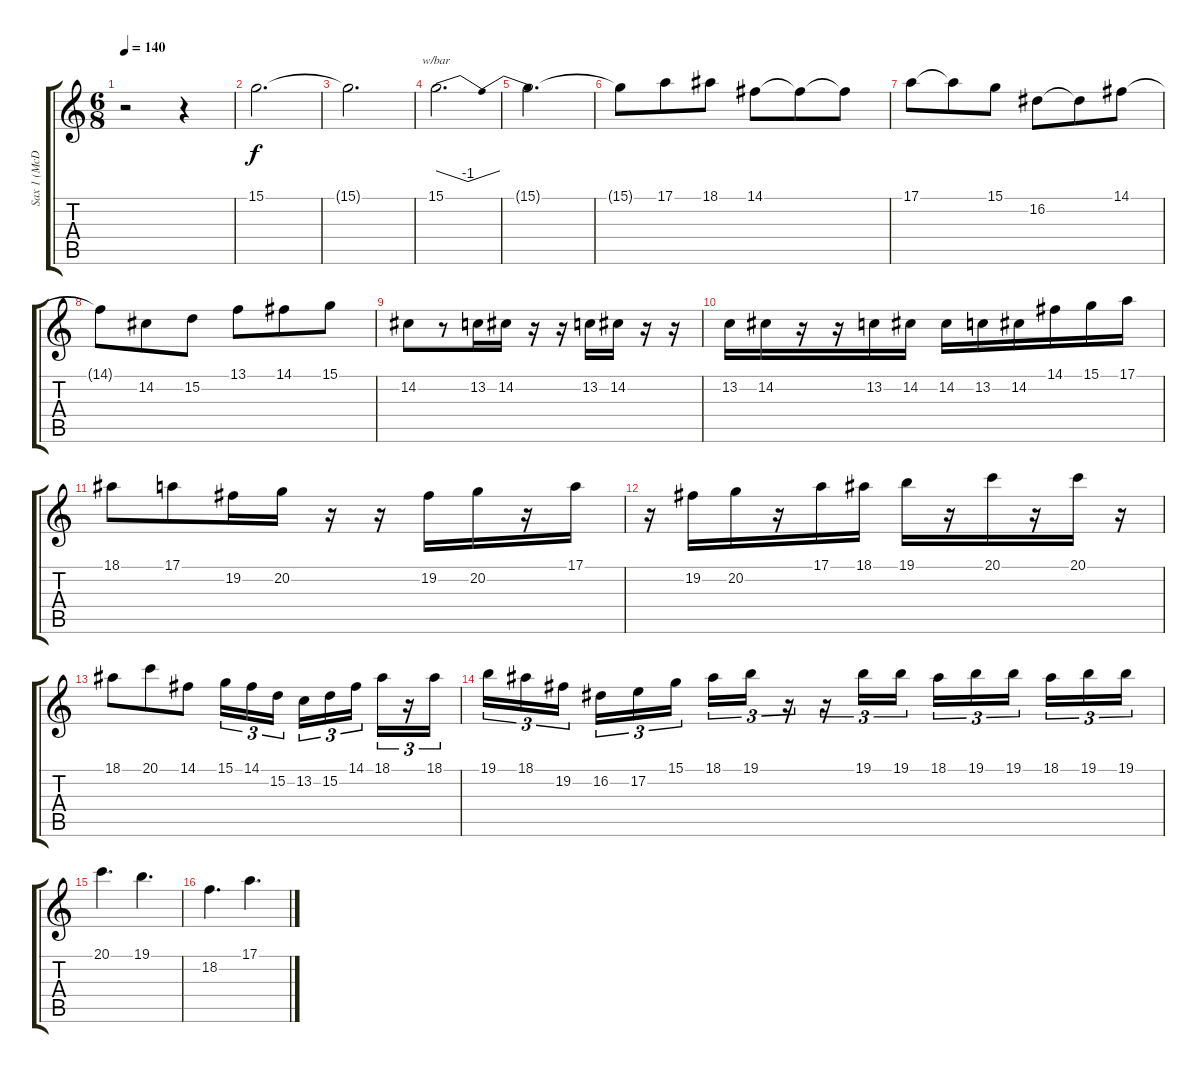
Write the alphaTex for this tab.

\track ("Sax 1 (McDonald)" "Sax 1 (McD") {instrument tenorsax}
\staff {score tabs}
\tuning (E4 B3 G3 D3 A2 E2) {hide}
\ts (6 8)
\tempo 140
\clef g2
\ks c
r.2{dy f} r.4 |
15.1.2{d} |
15.1{t}.2{d} |
15.1.2{d tbe (dip default 0 0 30 -4 60 0)} |
15.1{t}.2{d} |
15.1{t}.8 17.1.8 18.1.8 14.1.8 14.1{t}.8 14.1{t}.8 |
17.1.8 17.1{t}.8 15.1.8 16.2.8 16.2{t}.8 14.1.8 |
14.1{t}.8 14.2.8 15.2.8 13.1.8 14.1.8 15.1.8 |
14.2.8 r.8 13.2.16 14.2.16 r.16 r.16 13.2.16 14.2.16 r.16 r.16 |
13.2.16 14.2.16 r.16 r.16 13.2.16 14.2.16 14.2.16 13.2.16 14.2.16 14.1.16 15.1.16 17.1.16 |
18.1.8 17.1.8 19.2.16 20.2.16 r.16 r.16 19.2.16 20.2.16 r.16 17.1.16 |
r.16 19.2.16 20.2.16 r.16 17.1.16 18.1.16 19.1.16 r.16 20.1.16 r.16 20.1.16 r.16 |
18.1.8 20.1.8 14.1.8 15.1.16{tu (3 2)} 14.1.16{tu (3 2)} 15.2.16{tu (3 2)} 13.2.16{tu (3 2)} 15.2.16{tu (3 2)} 14.1.16{tu (3 2)} 18.1.16{tu (3 2)} r.16{tu (3 2)} 18.1.16{tu (3 2)} |
19.1.16{tu (3 2)} 18.1.16{tu (3 2)} 19.2.16{tu (3 2)} 16.2.16{tu (3 2)} 17.2.16{tu (3 2)} 15.1.16{tu (3 2)} 18.1.16{tu (3 2)} 19.1.16{tu (3 2)} r.16{tu (3 2)} r.16{tu (3 2)} 19.1.16{tu (3 2)} 19.1.16{tu (3 2)} 18.1.16{tu (3 2)} 19.1.16{tu (3 2)} 19.1.16{tu (3 2)} 18.1.16{tu (3 2)} 19.1.16{tu (3 2)} 19.1.16{tu (3 2)} |
20.1.4{d} 19.1.4{d} |
18.2.4{d} 17.1.4{d}
